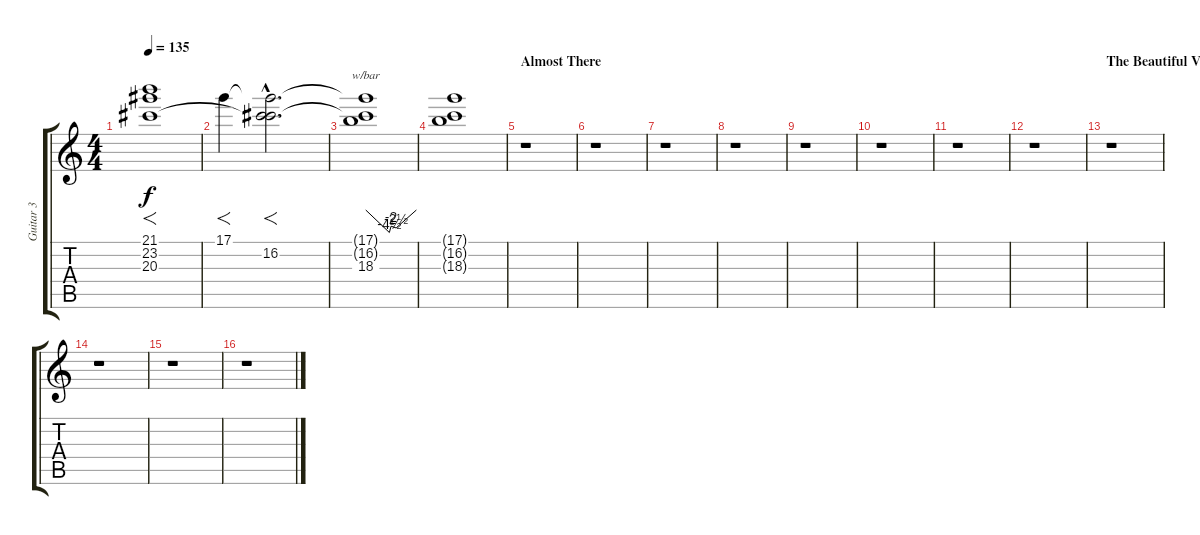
\track ("Guitar 3" "Guitar 3") {instrument distortionguitar}
\staff {score tabs}
\tuning (D4 A3 F3 C3 G2 C2) {hide}
\ts (4 4)
\tempo 135
\clef g2
\ks c
(21.1{t} 23.2{t} 20.3).1{f dy f} |
17.1.4{f volume 16} (17.1{hac t} 16.2{hac} 20.3{hac t}).2{f d} |
(17.1{t} 16.2{t} 18.3).1{tbe (custom default 0 0 28 -18 30 -8 36 -10 60 0) volume 5} |
(17.1{t} 16.2{t} 18.3{t}).1 |
\section ("" "Almost There")
r.1{volume 16} |
r.1 |
r.1 |
r.1 |
r.1 |
r.1 |
r.1 |
r.1 |
\section ("" "The Beautiful Valley")
r.1 |
r.1 |
r.1 |
r.1
